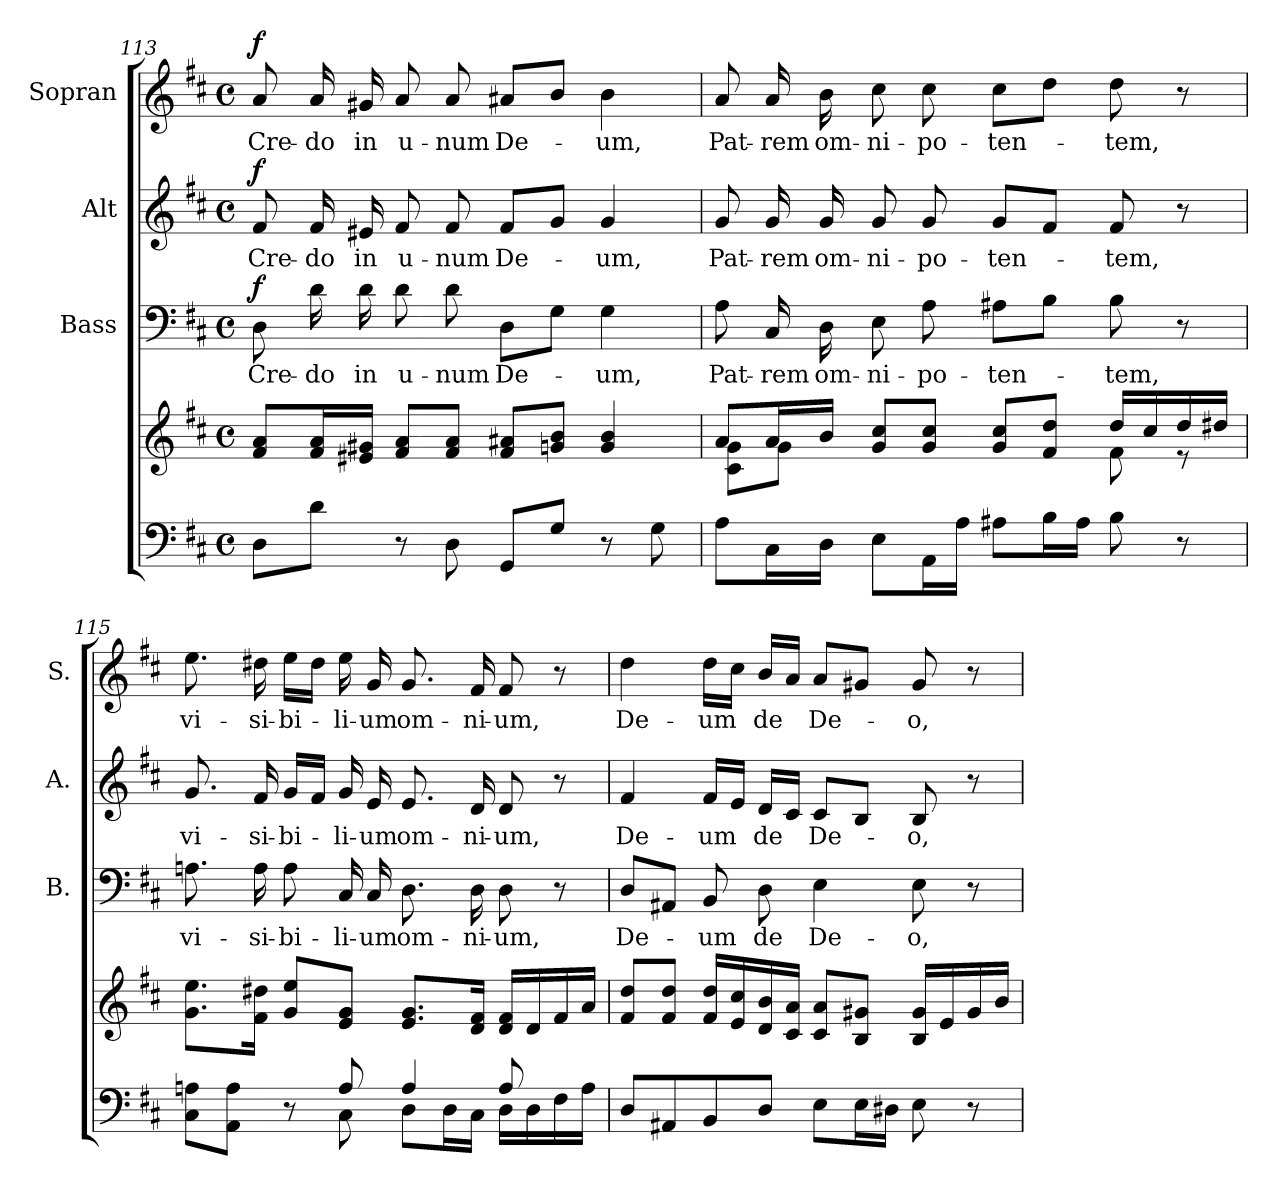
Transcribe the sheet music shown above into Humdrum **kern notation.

**kern	**kern	**kern	**text	**dynam	**kern	**text	**dynam	**kern	**text	**dynam
*part4	*part4	*part3	*part3	*part3	*part2	*part2	*part2	*part1	*part1	*part1
*staff5	*staff4	*staff3	*staff3	*staff3	*staff2	*staff2	*staff2	*staff1	*staff1	*staff1
*	*	*I"Bass	*	*	*I"Alt	*	*	*I"Sopran	*	*
*	*	*I'B.	*	*	*I'A.	*	*	*I'S.	*	*
*clefF4	*clefG2	*clefF4	*	*	*clefG2	*	*	*clefG2	*	*
*k[f#c#]	*k[f#c#]	*k[f#c#]	*	*	*k[f#c#]	*	*	*k[f#c#]	*	*
*D:	*D:	*D:	*	*	*D:	*	*	*D:	*	*
*M4/4	*M4/4	*M4/4	*	*	*M4/4	*	*	*M4/4	*	*
*met(c)	*met(c)	*met(c)	*	*	*met(c)	*	*	*met(c)	*	*
=113	=113	=113	=113	=113	=113	=113	=113	=113	=113	=113
!	!	!	!LO:LY:b	!LO:DY:a	!	!LO:LY:b	!LO:DY:a	!	!LO:LY:b	!LO:DY:a
8D\L	8f#/ 8a/L	8D\	Cre-	f	8f#/	Cre-	f	8a/	Cre-	f
!	!	!	!LO:LY:b	!	!	!LO:LY:b	!	!	!LO:LY:b	!
8d\J	16f#/ 16a/L	16d\	-do	.	16f#/	-do	.	16a/	-do	.
!	!	!	!LO:LY:b	!	!	!LO:LY:b	!	!	!LO:LY:b	!
.	16e#X/ 16g#X/JJ	16d\	in	.	16e#X/	in	.	16g#X/	in	.
!	!	!	!LO:LY:b	!	!	!LO:LY:b	!	!	!LO:LY:b	!
8r	8f#/ 8a/L	8d\	u-	.	8f#/	u-	.	8a/	u-	.
!	!	!	!LO:LY:b	!	!	!LO:LY:b	!	!	!LO:LY:b	!
8D\	8f#/ 8a/J	8d\	-num	.	8f#/	-num	.	8a/	-num	.
!	!	!	!LO:LY:b	!	!	!LO:LY:b	!	!	!LO:LY:b	!
8GG/L	8f#/ 8a#X/L	8D\L	De-	.	8f#/L	De-	.	8a#X/L	De-	.
8G/J	8gn/ 8b/J	8G\J	.	.	8g/J	.	.	8b/J	.	.
!	!	!	!LO:LY:b	!	!	!LO:LY:b	!	!	!LO:LY:b	!
8r	4g/ 4b/	4G\	-um,	.	4g/	-um,	.	4b\	-um,	.
8G\	.	.	.	.	.	.	.	.	.	.
!!LO:LB:g=z
=114	=114	=114	=114	=114	=114	=114	=114	=114	=114	=114
*	*^	*	*	*	*	*	*	*	*	*
!	!	!	!	!LO:LY:b	!	!	!LO:LY:b	!	!	!LO:LY:b	!
8A\L	8a/L	8c#\ 8g\L	8A\	Pat-	.	8g/	Pat-	.	8a/	Pat-	.
!	!	!	!	!LO:LY:b	!	!	!LO:LY:b	!	!	!LO:LY:b	!
16C#\L	16a/L	8g\J	16C#/	-rem	.	16g/	-rem	.	16a/	-rem	.
!	!	!	!	!LO:LY:b	!	!	!LO:LY:b	!	!	!LO:LY:b	!
16D\JJ	16b/JJ	.	16D\	om-	.	16g/	om-	.	16b\	om-	.
!	!	!	!	!LO:LY:b	!	!	!LO:LY:b	!	!	!LO:LY:b	!
8E\L	8g/ 8cc#/L	4ryy	8E\	-ni-	.	8g/	-ni-	.	8cc#\	-ni-	.
!	!	!	!	!LO:LY:b	!	!	!LO:LY:b	!	!	!LO:LY:b	!
16AA\L	8g/ 8cc#/J	.	8A\	-po-	.	8g/	-po-	.	8cc#\	-po-	.
16A\JJ	.	.	.	.	.	.	.	.	.	.	.
!	!	!	!	!LO:LY:b	!	!	!LO:LY:b	!	!	!LO:LY:b	!
8A#X\L	8g/ 8cc#/L	4ryy	8A#X\L	-ten-	.	8g/L	-ten-	.	8cc#\L	-ten-	.
16B\L	8f#/ 8dd/J	.	8B\J	.	.	8f#/J	.	.	8dd\J	.	.
16A#\JJ	.	.	.	.	.	.	.	.	.	.	.
!	!	!	!	!LO:LY:b	!	!	!LO:LY:b	!	!	!LO:LY:b	!
8B\	16dd/LL	8f#\	8B\	-tem,	.	8f#/	-tem,	.	8dd\	-tem,	.
.	16cc#/	.	.	.	.	.	.	.	.	.	.
8r	16dd/	8re	8r	.	.	8r	.	.	8r	.	.
.	16dd#X/JJ	.	.	.	.	.	.	.	.	.	.
*	*v	*v	*	*	*	*	*	*	*	*	*
=115	=115	=115	=115	=115	=115	=115	=115	=115	=115	=115
*^	*	*	*	*	*	*	*	*	*	*
!	!	!	!	!LO:LY:b	!	!	!LO:LY:b	!	!	!LO:LY:b	!
8C#\ 8An\L	4.ryy	8.g\ 8.ee\L	8.An\	vi-	.	8.g/	vi-	.	8.ee\	vi-	.
8AA\ 8A\J	.	.	.	.	.	.	.	.	.	.	.
!	!	!	!	!LO:LY:b	!	!	!LO:LY:b	!	!	!LO:LY:b	!
.	.	16f#\ 16dd#X\Jk	16A\	-si-	.	16f#/	-si-	.	16dd#X\	-si-	.
!	!	!	!	!LO:LY:b	!	!	!LO:LY:b	!	!	!LO:LY:b	!
8r	.	8g/ 8ee/L	8A\	-bi-	.	16g/LL	-bi-	.	16ee\LL	-bi-	.
.	.	.	.	.	.	16f#/JJ	.	.	16dd#\JJ	.	.
!	!	!	!	!LO:LY:b	!	!	!LO:LY:b	!	!	!LO:LY:b	!
8A/	8C#\	8e/ 8g/J	16C#/	-li-	.	16g/	-li-	.	16ee\	-li-	.
!	!	!	!	!LO:LY:b	!	!	!LO:LY:b	!	!	!LO:LY:b	!
.	.	.	16C#/	-um	.	16e/	-um	.	16g/	-um	.
!	!	!	!	!LO:LY:b	!	!	!LO:LY:b	!	!	!LO:LY:b	!
4A/	8D\L	8.e/ 8.g/L	8.D\	om-	.	8.e/	om-	.	8.g/	om-	.
.	16D\L	.	.	.	.	.	.	.	.	.	.
!	!	!	!	!LO:LY:b	!	!	!LO:LY:b	!	!	!LO:LY:b	!
.	16C#\JJ	16d/ 16f#/Jk	16D\	-ni-	.	16d/	-ni-	.	16f#/	-ni-	.
!	!	!	!	!LO:LY:b	!	!	!LO:LY:b	!	!	!LO:LY:b	!
8A/	16D\LL	16d/ 16f#/LL	8D\	-um,	.	8d/	-um,	.	8f#/	-um,	.
.	16D\	16d/	.	.	.	.	.	.	.	.	.
8ryy	16F#\	16f#/	8r	.	.	8r	.	.	8r	.	.
.	16A\JJ	16a/JJ	.	.	.	.	.	.	.	.	.
=116	=116	=116	=116	=116	=116	=116	=116	=116	=116	=116	=116
!	!	!	!	!LO:LY:b	!	!	!LO:LY:b	!	!	!LO:LY:b	!
*v	*v	*	*	*	*	*	*	*	*	*	*
8D/L	8f#/ 8dd/L	8D/L	De-	.	4f#/	De-	.	4dd\	De-	.
8AA#X/	8f#/ 8dd/J	8AA#X/J	.	.	.	.	.	.	.	.
!	!	!	!LO:LY:b	!	!	!LO:LY:b	!	!	!LO:LY:b	!
8BB/	16f#/ 16dd/LL	8BB/	-um	.	16f#/LL	-um	.	16dd\LL	-um	.
.	16e/ 16cc#/	.	.	.	16e/JJ	.	.	16cc#\JJ	.	.
!	!	!	!LO:LY:b	!	!	!LO:LY:b	!	!	!LO:LY:b	!
8D/J	16d/ 16b/	8D\	de	.	16d/LL	de	.	16b/LL	de	.
.	16c#/ 16a/JJ	.	.	.	16c#/JJ	.	.	16a/JJ	.	.
!	!	!	!LO:LY:b	!	!	!LO:LY:b	!	!	!LO:LY:b	!
8E\L	8c#/ 8a/L	4E\	De-	.	8c#/L	De-	.	8a/L	De-	.
16E\L	8B/ 8g#X/J	.	.	.	8B/J	.	.	8g#X/J	.	.
16D#X\JJ	.	.	.	.	.	.	.	.	.	.
!	!	!	!LO:LY:b	!	!	!LO:LY:b	!	!	!LO:LY:b	!
8E\	16B/ 16g#/LL	8E\	-o,	.	8B/	-o,	.	8g#/	-o,	.
.	16e/	.	.	.	.	.	.	.	.	.
8r	16g#/	8r	.	.	8r	.	.	8r	.	.
.	16b/JJ	.	.	.	.	.	.	.	.	.
=	=	=	=	=	=	=	=	=	=	=
*-	*-	*-	*-	*-	*-	*-	*-	*-	*-	*-
